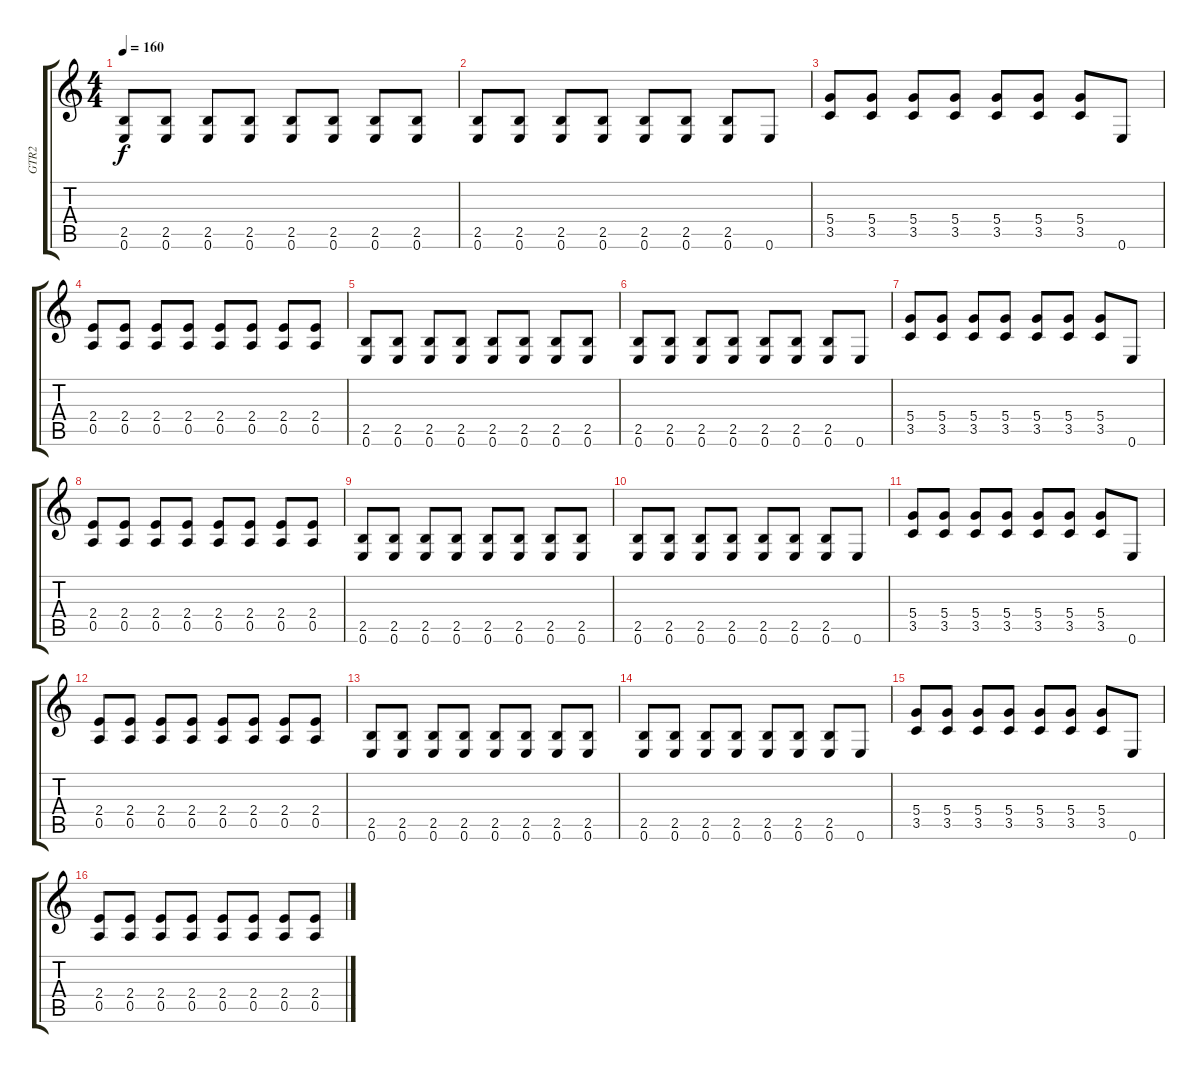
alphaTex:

\track ("GTR2" "GTR2") {instrument overdrivenguitar}
\staff {score tabs}
\tuning (E4 B3 G3 D3 A2 E2) {hide}
\ts (4 4)
\tempo 160
\clef g2
\ks c
(2.5 0.6).8{dy f} (2.5 0.6).8 (2.5 0.6).8 (2.5 0.6).8 (2.5 0.6).8 (2.5 0.6).8 (2.5 0.6).8 (2.5 0.6).8 |
(2.5 0.6).8 (2.5 0.6).8 (2.5 0.6).8 (2.5 0.6).8 (2.5 0.6).8 (2.5 0.6).8 (2.5 0.6).8 0.6.8 |
(5.4 3.5).8 (5.4 3.5).8 (5.4 3.5).8 (5.4 3.5).8 (5.4 3.5).8 (5.4 3.5).8 (5.4 3.5).8 0.6.8 |
(2.4 0.5).8 (2.4 0.5).8 (2.4 0.5).8 (2.4 0.5).8 (2.4 0.5).8 (2.4 0.5).8 (2.4 0.5).8 (2.4 0.5).8 |
(2.5 0.6).8 (2.5 0.6).8 (2.5 0.6).8 (2.5 0.6).8 (2.5 0.6).8 (2.5 0.6).8 (2.5 0.6).8 (2.5 0.6).8 |
(2.5 0.6).8 (2.5 0.6).8 (2.5 0.6).8 (2.5 0.6).8 (2.5 0.6).8 (2.5 0.6).8 (2.5 0.6).8 0.6.8 |
(5.4 3.5).8 (5.4 3.5).8 (5.4 3.5).8 (5.4 3.5).8 (5.4 3.5).8 (5.4 3.5).8 (5.4 3.5).8 0.6.8 |
(2.4 0.5).8 (2.4 0.5).8 (2.4 0.5).8 (2.4 0.5).8 (2.4 0.5).8 (2.4 0.5).8 (2.4 0.5).8 (2.4 0.5).8 |
(2.5 0.6).8 (2.5 0.6).8 (2.5 0.6).8 (2.5 0.6).8 (2.5 0.6).8 (2.5 0.6).8 (2.5 0.6).8 (2.5 0.6).8 |
(2.5 0.6).8 (2.5 0.6).8 (2.5 0.6).8 (2.5 0.6).8 (2.5 0.6).8 (2.5 0.6).8 (2.5 0.6).8 0.6.8 |
(5.4 3.5).8 (5.4 3.5).8 (5.4 3.5).8 (5.4 3.5).8 (5.4 3.5).8 (5.4 3.5).8 (5.4 3.5).8 0.6.8 |
(2.4 0.5).8 (2.4 0.5).8 (2.4 0.5).8 (2.4 0.5).8 (2.4 0.5).8 (2.4 0.5).8 (2.4 0.5).8 (2.4 0.5).8 |
(2.5 0.6).8 (2.5 0.6).8 (2.5 0.6).8 (2.5 0.6).8 (2.5 0.6).8 (2.5 0.6).8 (2.5 0.6).8 (2.5 0.6).8 |
(2.5 0.6).8 (2.5 0.6).8 (2.5 0.6).8 (2.5 0.6).8 (2.5 0.6).8 (2.5 0.6).8 (2.5 0.6).8 0.6.8 |
(5.4 3.5).8 (5.4 3.5).8 (5.4 3.5).8 (5.4 3.5).8 (5.4 3.5).8 (5.4 3.5).8 (5.4 3.5).8 0.6.8 |
(2.4 0.5).8 (2.4 0.5).8 (2.4 0.5).8 (2.4 0.5).8 (2.4 0.5).8 (2.4 0.5).8 (2.4 0.5).8 (2.4 0.5).8
